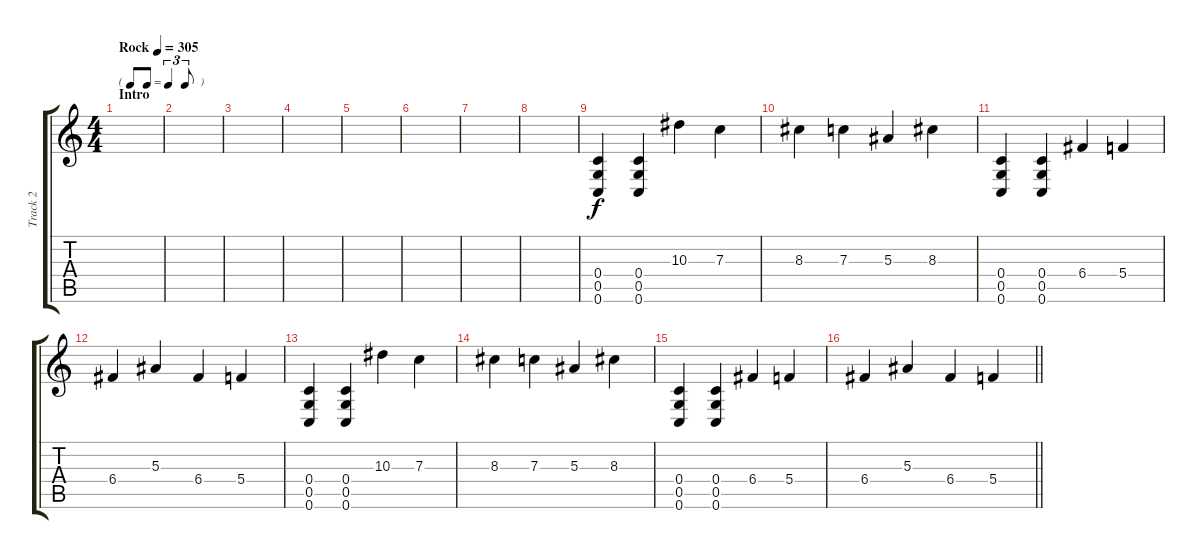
\track ("Track 2" "Track 2") {instrument distortionguitar}
\staff {score tabs}
\tuning (D4 A3 F3 C3 G2 C2) {hide}
\ts (4 4)
\tf triplet8th
\section ("" "Intro")
\tempo (305 "Rock")
\clef g2
\ks c
|
|
|
|
|
|
|
|
(0.4 0.5 0.6).4 (0.4 0.5 0.6).4 10.3.4 7.3.4 |
8.3.4 7.3.4 5.3.4 8.3.4 |
(0.4 0.5 0.6).4 (0.4 0.5 0.6).4 6.4.4 5.4.4 |
6.4.4 5.3.4 6.4.4 5.4.4 |
(0.4 0.5 0.6).4 (0.4 0.5 0.6).4 10.3.4 7.3.4 |
8.3.4 7.3.4 5.3.4 8.3.4 |
(0.4 0.5 0.6).4 (0.4 0.5 0.6).4 6.4.4 5.4.4 |
\barLineRight lightlight
6.4.4 5.3.4 6.4.4 5.4.4
